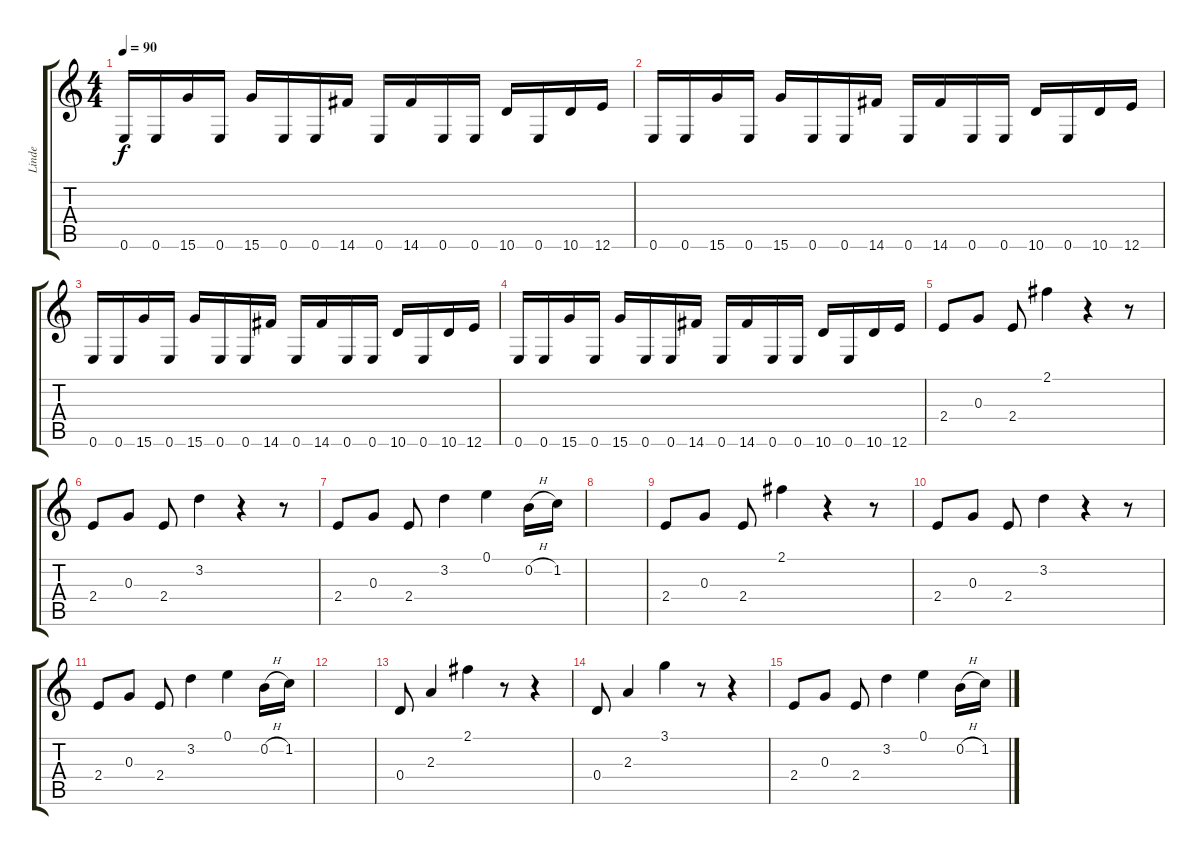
\track ("Linde" "Linde") {instrument distortionguitar}
\staff {score tabs}
\tuning (E4 B3 G3 D3 A2 E2) {hide}
\ts (4 4)
\tempo 90
\clef g2
\ks c
0.6.16{dy f} 0.6.16 15.6.16 0.6.16 15.6.16 0.6.16 0.6.16 14.6.16 0.6.16 14.6.16 0.6.16 0.6.16 10.6.16 0.6.16 10.6.16 12.6.16 |
0.6.16 0.6.16 15.6.16 0.6.16 15.6.16 0.6.16 0.6.16 14.6.16 0.6.16 14.6.16 0.6.16 0.6.16 10.6.16 0.6.16 10.6.16 12.6.16 |
0.6.16 0.6.16 15.6.16 0.6.16 15.6.16 0.6.16 0.6.16 14.6.16 0.6.16 14.6.16 0.6.16 0.6.16 10.6.16 0.6.16 10.6.16 12.6.16 |
0.6.16 0.6.16 15.6.16 0.6.16 15.6.16 0.6.16 0.6.16 14.6.16 0.6.16 14.6.16 0.6.16 0.6.16 10.6.16 0.6.16 10.6.16 12.6.16 |
2.4.8{volume 9 instrument electricguitarclean} 0.3.8 2.4.8 2.1.4 r.4 r.8 |
2.4.8 0.3.8 2.4.8 3.2.4 r.4 r.8 |
2.4.8 0.3.8 2.4.8 3.2.4 0.1.4 0.2{h}.16 1.2.16 |
|
2.4.8{volume 9 instrument electricguitarclean} 0.3.8 2.4.8 2.1.4 r.4 r.8 |
2.4.8 0.3.8 2.4.8 3.2.4 r.4 r.8 |
2.4.8 0.3.8 2.4.8 3.2.4 0.1.4 0.2{h}.16 1.2.16 |
|
0.4.8 2.3.4 2.1.4 r.8 r.4 |
0.4.8 2.3.4 3.1.4 r.8 r.4 |
2.4.8 0.3.8 2.4.8 3.2.4 0.1.4 0.2{h}.16 1.2.16
